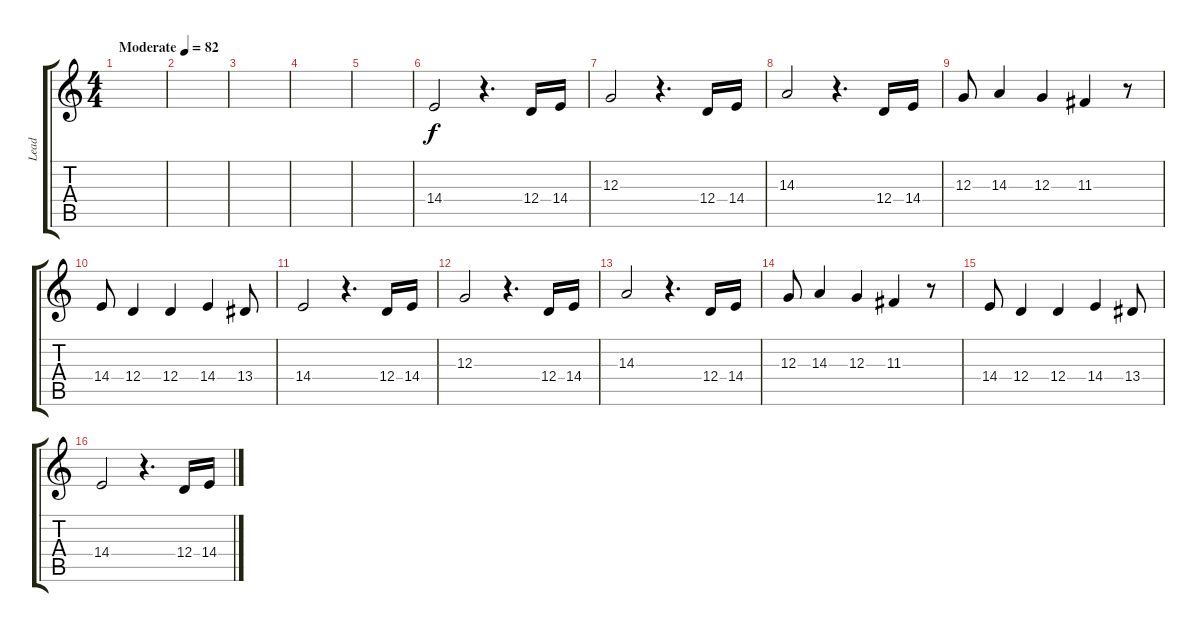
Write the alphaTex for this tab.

\track ("Lead" "Lead") {instrument trumpet}
\staff {score tabs}
\tuning (E4 B3 G3 D3 A2 E2) {hide}
\ts (4 4)
\tempo (82 "Moderate")
\clef g2
\ks c
|
|
|
|
|
14.4.2 r.4{d} 12.4.16 14.4.16 |
12.3.2 r.4{d} 12.4.16 14.4.16 |
14.3.2 r.4{d} 12.4.16 14.4.16 |
12.3.8 14.3.4 12.3.4 11.3.4 r.8 |
14.4.8 12.4.4 12.4.4 14.4.4 13.4.8 |
14.4.2 r.4{d} 12.4.16 14.4.16 |
12.3.2 r.4{d} 12.4.16 14.4.16 |
14.3.2 r.4{d} 12.4.16 14.4.16 |
12.3.8 14.3.4 12.3.4 11.3.4 r.8 |
14.4.8 12.4.4 12.4.4 14.4.4 13.4.8 |
14.4.2 r.4{d} 12.4.16 14.4.16
